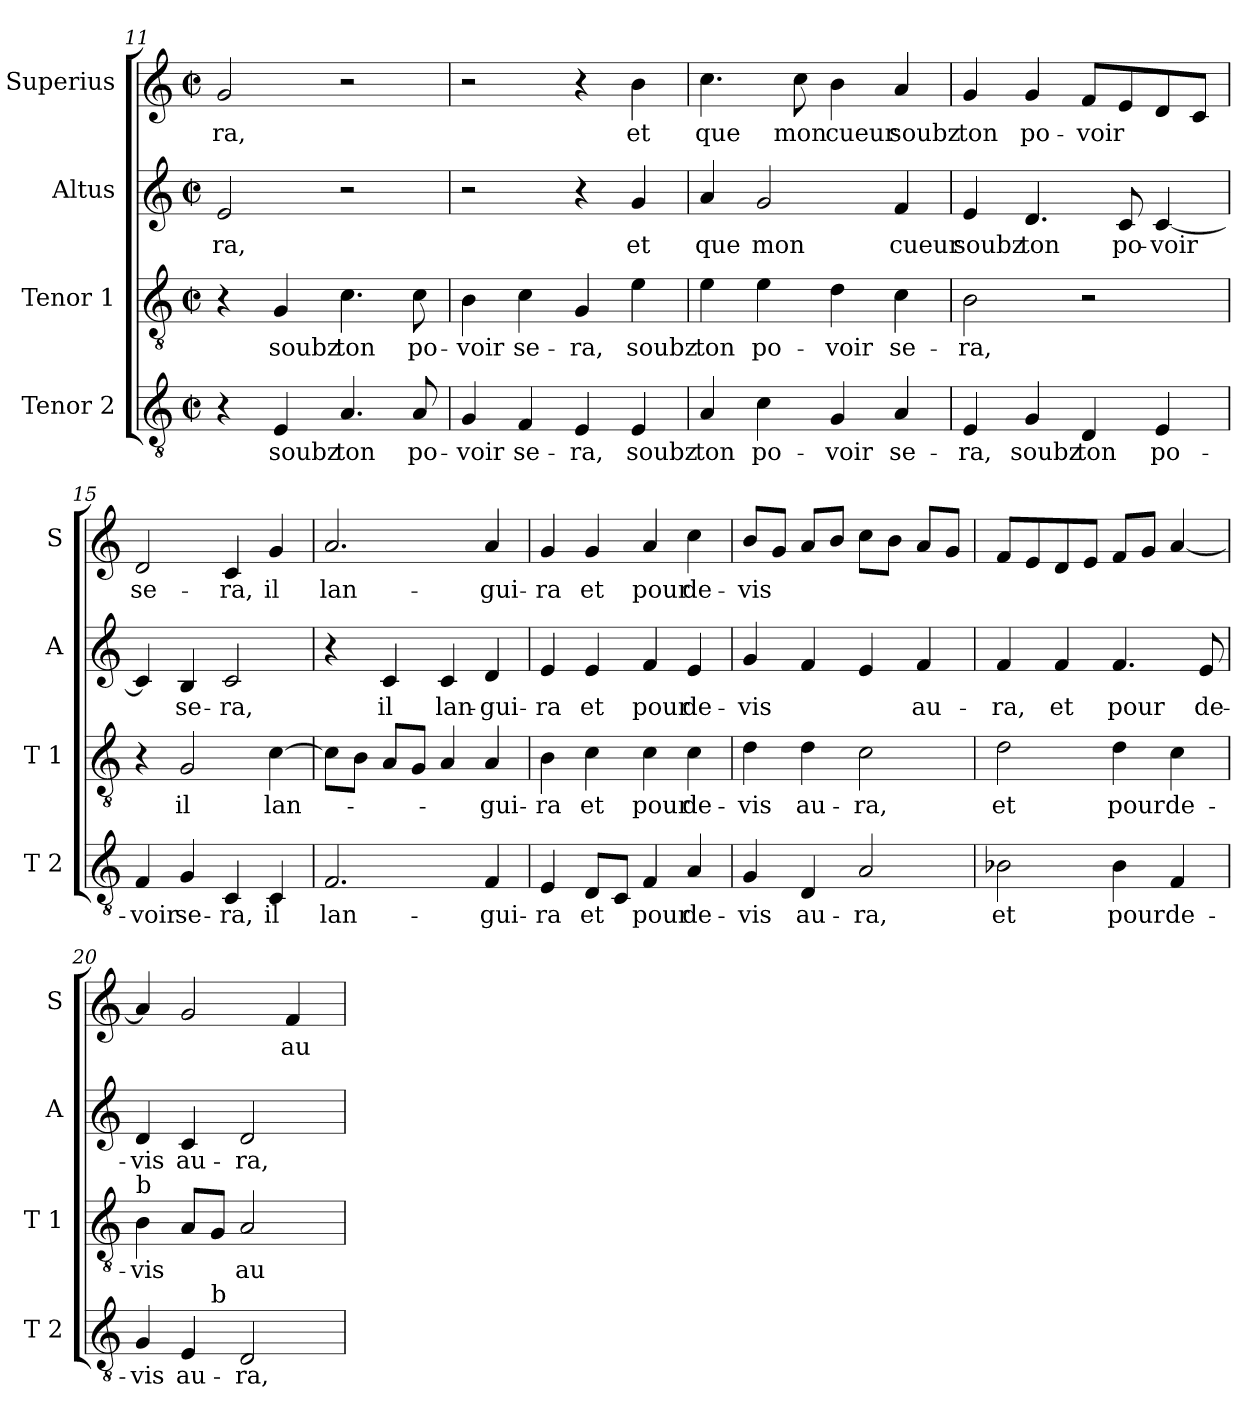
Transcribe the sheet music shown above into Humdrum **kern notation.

**kern	**text	**kern	**text	**kern	**text	**kern	**text
*part4	*part4	*part3	*part3	*part2	*part2	*part1	*part1
*staff4	*staff4	*staff3	*staff3	*staff2	*staff2	*staff1	*staff1
*I"Tenor 2	*	*I"Tenor 1	*	*I"Altus	*	*I"Superius	*
*I'T 2	*	*I'T 1	*	*I'A	*	*I'S	*
!!LO:LB:g=z
*clefGv2	*	*clefGv2	*	*clefG2	*	*clefG2	*
*k[]	*	*k[]	*	*k[]	*	*k[]	*
*C:	*	*C:	*	*C:	*	*C:	*
*M2/2	*	*M2/2	*	*M2/2	*	*M2/2	*
*met(c|)	*	*met(c|)	*	*met(c|)	*	*met(c|)	*
=11	=11	=11	=11	=11	=11	=11	=11
4r	.	4r	.	2e/	-ra,	2g/	-ra,
4E/	soubz	4G/	soubz	.	.	.	.
4.A/	ton	4.c\	ton	2r	.	2r	.
8A/	po-	8c\	po-	.	.	.	.
=12	=12	=12	=12	=12	=12	=12	=12
4G/	-voir	4B\	-voir	2r	.	2r	.
4F/	se-	4c\	se-	.	.	.	.
4E/	-ra,	4G/	-ra,	4r	.	4r	.
4E/	soubz	4e\	soubz	4g/	et	4b\	et
=13	=13	=13	=13	=13	=13	=13	=13
4A/	ton	4e\	ton	4a/	que	4.cc\	que
4c\	po-	4e\	po-	2g/	mon	.	.
.	.	.	.	.	.	8cc\	mon
4G/	-voir	4d\	-voir	.	.	4b\	cueur
4A/	se-	4c\	se-	4f/	cueur	4a/	soubz
=14	=14	=14	=14	=14	=14	=14	=14
4E/	-ra,	2B\	-ra,	4e/	soubz	4g/	ton
4G/	soubz	.	.	4.d/	ton	4g/	po-
4D/	ton	2r	.	.	.	8f/L	-voir
.	.	.	.	8c/	po-	8e/	.
4E/	po-	.	.	[4c/	-voir	8d/	.
.	.	.	.	.	.	8c/J	.
=15	=15	=15	=15	=15	=15	=15	=15
4F/	-voir	4r	.	4c/]	.	2d/	se-
4G/	se-	2G/	il	4B/	se-	.	.
4C/	-ra,	.	.	2c/	-ra,	4c/	-ra,
4C/	il	[4c\	lan-	.	.	4g/	il
!!LO:PB:g=z
=16	=16	=16	=16	=16	=16	=16	=16
2.F/	lan-	8c\L]	.	4r	.	2.a/	lan-
.	.	8B\J	.	.	.	.	.
.	.	8A/L	.	4c/	il	.	.
.	.	8G/J	.	.	.	.	.
.	.	4A/	.	4c/	lan-	.	.
4F/	-gui-	4A/	-gui-	4d/	-gui-	4a/	-gui-
=17	=17	=17	=17	=17	=17	=17	=17
4E/	-ra	4B\	-ra	4e/	-ra	4g/	-ra
8D/L	et	4c\	et	4e/	et	4g/	et
8C/J	.	.	.	.	.	.	.
4F/	pour	4c\	pour	4f/	pour	4a/	pour
4A/	de-	4c\	de-	4e/	de-	4cc\	de-
=18	=18	=18	=18	=18	=18	=18	=18
4G/	-vis	4d\	-vis	4g/	-vis	8b/L	-vis
.	.	.	.	.	.	8g/J	.
4D/	au-	4d\	au-	4f/	.	8a/L	.
.	.	.	.	.	.	8b/J	.
2A/	-ra,	2c\	-ra,	4e/	.	8cc\L	.
.	.	.	.	.	.	8b\J	.
.	.	.	.	4f/	au-	8a/L	.
.	.	.	.	.	.	8g/J	.
=19	=19	=19	=19	=19	=19	=19	=19
2B-X\	et	2d\	et	4f/	-ra,	8f/L	.
.	.	.	.	.	.	8e/	.
.	.	.	.	4f/	et	8d/	.
.	.	.	.	.	.	8e/J	.
4B-\	pour	4d\	pour	4.f/	pour	8f/L	.
.	.	.	.	.	.	8g/J	.
4F/	de-	4c\	de-	.	.	[4a/	.
.	.	.	.	8e/	de-	.	.
=20	=20	=20	=20	=20	=20	=20	=20
!	!	!LO:TX:a:t=b	!	!	!	!	!
*^	*	*	*	*	*	*	*
4G/	4.ryy	-vis	4B\	-vis	4d/	-vis	4a/]	.
4E/	.	au-	8A/L	.	4c/	au-	2g/	.
!	!LO:TX:a:t=b	!	!	!	!	!	!	!
.	2ryy	.	8G/J	.	.	.	.	.
2D/	.	-ra,	2A/	au-	2d/	-ra,	.	.
.	.	.	.	.	.	.	4f/	au-
.	8ryy	.	.	.	.	.	.	.
*v	*v	*	*	*	*	*	*	*
=	=	=	=	=	=	=	=
*-	*-	*-	*-	*-	*-	*-	*-
